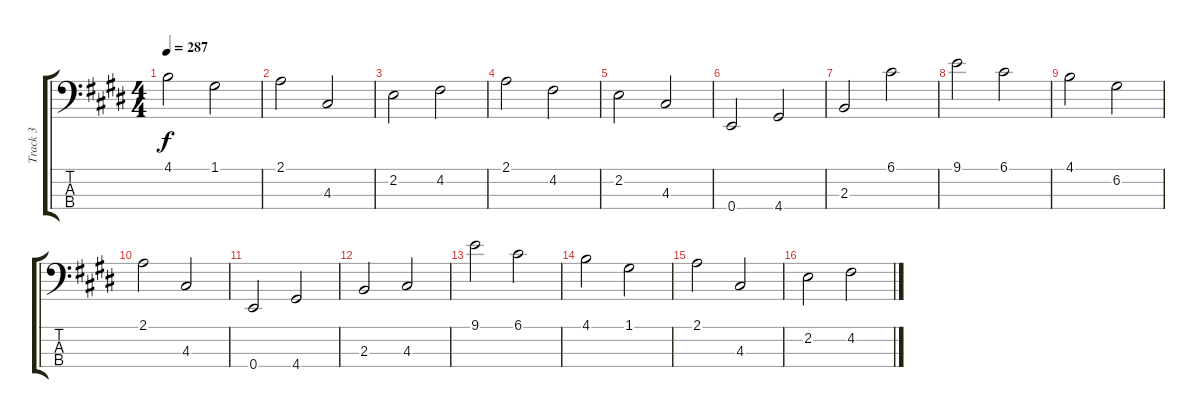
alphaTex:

\track ("Track 3" "Track 3") {instrument electricbassfinger}
\staff {score tabs}
\tuning (G2 D2 A1 E1) {hide}
\ts (4 4)
\tempo 287
\clef f4
\ks c#minor
4.1.2{dy f} 1.1.2 |
2.1.2 4.3.2 |
2.2.2 4.2.2 |
2.1.2 4.2.2 |
2.2.2 4.3.2 |
0.4.2 4.4.2 |
2.3.2 6.1.2 |
9.1.2 6.1.2 |
4.1.2 6.2.2 |
2.1.2 4.3.2 |
0.4.2 4.4.2 |
2.3.2 4.3.2 |
9.1.2 6.1.2 |
4.1.2 1.1.2 |
2.1.2 4.3.2 |
2.2.2 4.2.2
